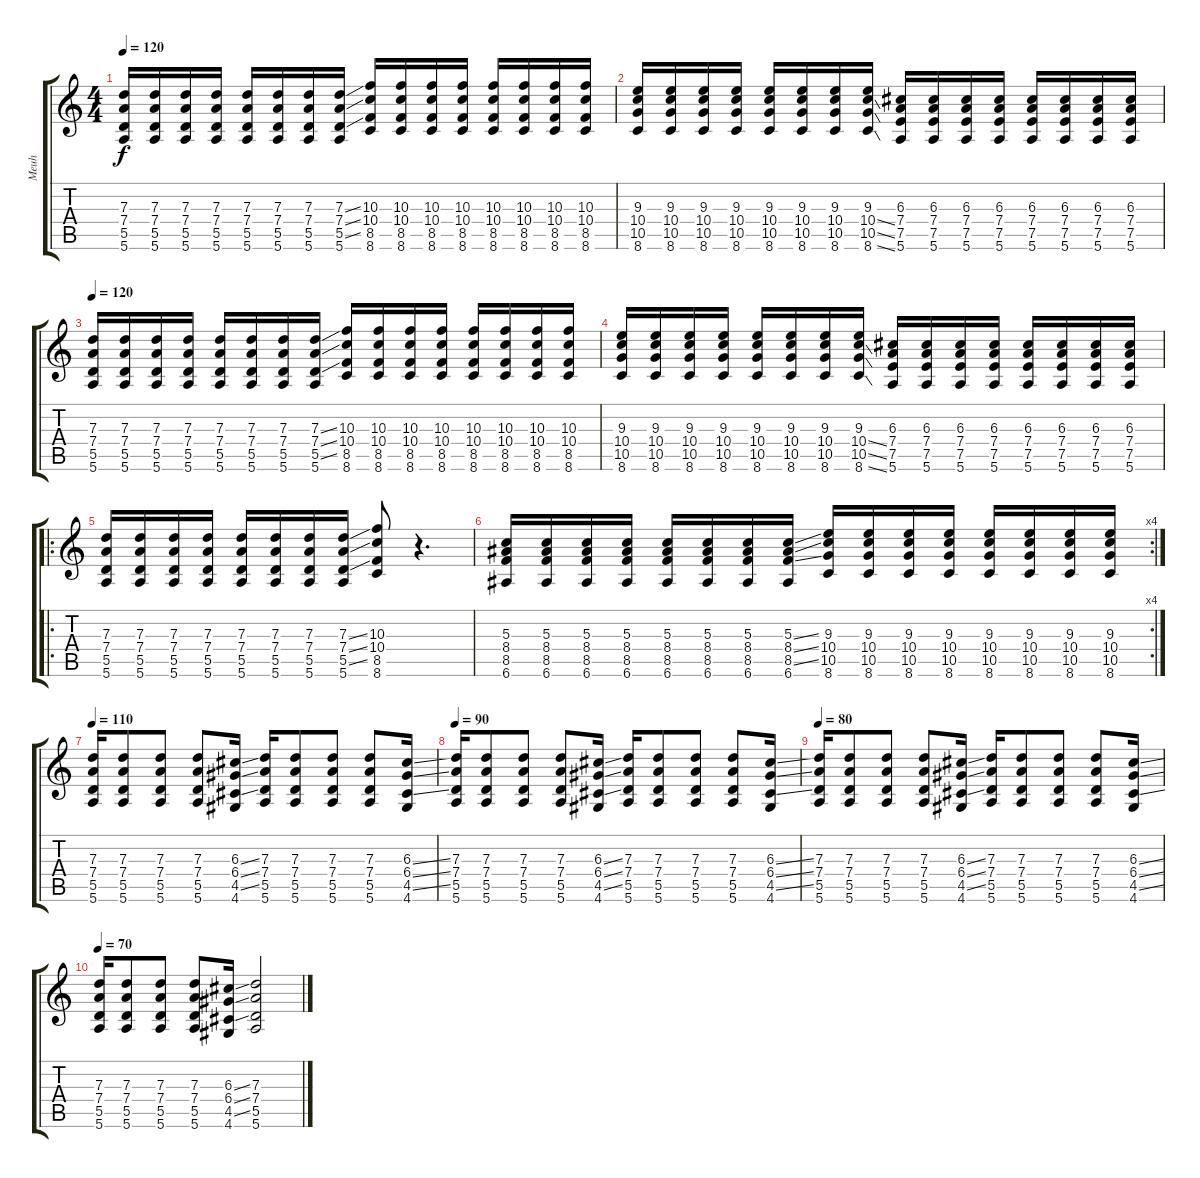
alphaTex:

\track ("Meuh" "Meuh") {instrument overdrivenguitar}
\staff {score tabs}
\tuning (E4 B3 G3 D3 A2 E2) {hide}
\ts (4 4)
\tempo 120
\clef g2
\ks c
(7.3 7.4 5.5 5.6).16{dy f instrument overdrivenguitar} (7.3 7.4 5.5 5.6).16 (7.3 7.4 5.5 5.6).16 (7.3 7.4 5.5 5.6).16 (7.3 7.4 5.5 5.6).16 (7.3 7.4 5.5 5.6).16 (7.3 7.4 5.5 5.6).16 (7.3{ss} 7.4{ss} 5.5{ss} 5.6).16 (10.3 10.4 8.5 8.6).16 (10.3 10.4 8.5 8.6).16 (10.3 10.4 8.5 8.6).16 (10.3 10.4 8.5 8.6).16 (10.3 10.4 8.5 8.6).16 (10.3 10.4 8.5 8.6).16 (10.3 10.4 8.5 8.6).16 (10.3 10.4 8.5 8.6).16 |
(9.3 10.4 10.5 8.6).16 (9.3 10.4 10.5 8.6).16 (9.3 10.4 10.5 8.6).16 (9.3 10.4 10.5 8.6).16 (9.3 10.4 10.5 8.6).16 (9.3 10.4 10.5 8.6).16 (9.3 10.4 10.5 8.6).16 (9.3 10.4{ss} 10.5{ss} 8.6{ss}).16 (6.3 7.4 7.5 5.6).16 (6.3 7.4 7.5 5.6).16 (6.3 7.4 7.5 5.6).16 (6.3 7.4 7.5 5.6).16 (6.3 7.4 7.5 5.6).16 (6.3 7.4 7.5 5.6).16 (6.3 7.4 7.5 5.6).16 (6.3 7.4 7.5 5.6).16 |
\tempo 120
(7.3 7.4 5.5 5.6).16{instrument overdrivenguitar} (7.3 7.4 5.5 5.6).16 (7.3 7.4 5.5 5.6).16 (7.3 7.4 5.5 5.6).16 (7.3 7.4 5.5 5.6).16 (7.3 7.4 5.5 5.6).16 (7.3 7.4 5.5 5.6).16 (7.3{ss} 7.4{ss} 5.5{ss} 5.6).16 (10.3 10.4 8.5 8.6).16 (10.3 10.4 8.5 8.6).16 (10.3 10.4 8.5 8.6).16 (10.3 10.4 8.5 8.6).16 (10.3 10.4 8.5 8.6).16 (10.3 10.4 8.5 8.6).16 (10.3 10.4 8.5 8.6).16 (10.3 10.4 8.5 8.6).16 |
(9.3 10.4 10.5 8.6).16 (9.3 10.4 10.5 8.6).16 (9.3 10.4 10.5 8.6).16 (9.3 10.4 10.5 8.6).16 (9.3 10.4 10.5 8.6).16 (9.3 10.4 10.5 8.6).16 (9.3 10.4 10.5 8.6).16 (9.3 10.4{ss} 10.5{ss} 8.6{ss}).16 (6.3 7.4 7.5 5.6).16 (6.3 7.4 7.5 5.6).16 (6.3 7.4 7.5 5.6).16 (6.3 7.4 7.5 5.6).16 (6.3 7.4 7.5 5.6).16 (6.3 7.4 7.5 5.6).16 (6.3 7.4 7.5 5.6).16 (6.3 7.4 7.5 5.6).16 |
\ro
(7.3 7.4 5.5 5.6).16 (7.3 7.4 5.5 5.6).16 (7.3 7.4 5.5 5.6).16 (7.3 7.4 5.5 5.6).16 (7.3 7.4 5.5 5.6).16 (7.3 7.4 5.5 5.6).16 (7.3 7.4 5.5 5.6).16 (7.3{ss} 7.4{ss} 5.5{ss} 5.6).16 (10.3 10.4 8.5 8.6).8 r.4{d} |
\rc 4
(5.3 8.4 8.5 6.6).16 (5.3 8.4 8.5 6.6).16 (5.3 8.4 8.5 6.6).16 (5.3 8.4 8.5 6.6).16 (5.3 8.4 8.5 6.6).16 (5.3 8.4 8.5 6.6).16 (5.3 8.4 8.5 6.6).16 (5.3{ss} 8.4{ss} 8.5{ss} 6.6).16 (9.3 10.4 10.5 8.6).16 (9.3 10.4 10.5 8.6).16 (9.3 10.4 10.5 8.6).16 (9.3 10.4 10.5 8.6).16 (9.3 10.4 10.5 8.6).16 (9.3 10.4 10.5 8.6).16 (9.3 10.4 10.5 8.6).16 (9.3 10.4 10.5 8.6).16 |
\tempo 110
(7.3 7.4 5.5 5.6).16{instrument electricguitarclean} (7.3 7.4 5.5 5.6).8 (7.3 7.4 5.5 5.6).8 (7.3 7.4 5.5 5.6).8 (6.3{ss} 6.4{ss} 4.5{ss} 4.6).16 (7.3 7.4 5.5 5.6).16 (7.3 7.4 5.5 5.6).8 (7.3 7.4 5.5 5.6).8 (7.3 7.4 5.5 5.6).8 (6.3{ss} 6.4{ss} 4.5{ss} 4.6).16 |
\tempo 90
(7.3 7.4 5.5 5.6).16{instrument electricguitarclean} (7.3 7.4 5.5 5.6).8 (7.3 7.4 5.5 5.6).8 (7.3 7.4 5.5 5.6).8 (6.3{ss} 6.4{ss} 4.5{ss} 4.6).16 (7.3 7.4 5.5 5.6).16 (7.3 7.4 5.5 5.6).8 (7.3 7.4 5.5 5.6).8 (7.3 7.4 5.5 5.6).8 (6.3{ss} 6.4{ss} 4.5{ss} 4.6).16 |
\tempo 80
(7.3 7.4 5.5 5.6).16{instrument electricguitarclean} (7.3 7.4 5.5 5.6).8 (7.3 7.4 5.5 5.6).8 (7.3 7.4 5.5 5.6).8 (6.3{ss} 6.4{ss} 4.5{ss} 4.6).16 (7.3 7.4 5.5 5.6).16 (7.3 7.4 5.5 5.6).8 (7.3 7.4 5.5 5.6).8 (7.3 7.4 5.5 5.6).8 (6.3{ss} 6.4{ss} 4.5{ss} 4.6).16 |
\tempo 70
(7.3 7.4 5.5 5.6).16{instrument electricguitarclean} (7.3 7.4 5.5 5.6).8 (7.3 7.4 5.5 5.6).8 (7.3 7.4 5.5 5.6).8 (6.3{ss} 6.4{ss} 4.5{ss} 4.6).16 (7.3 7.4 5.5 5.6).2
